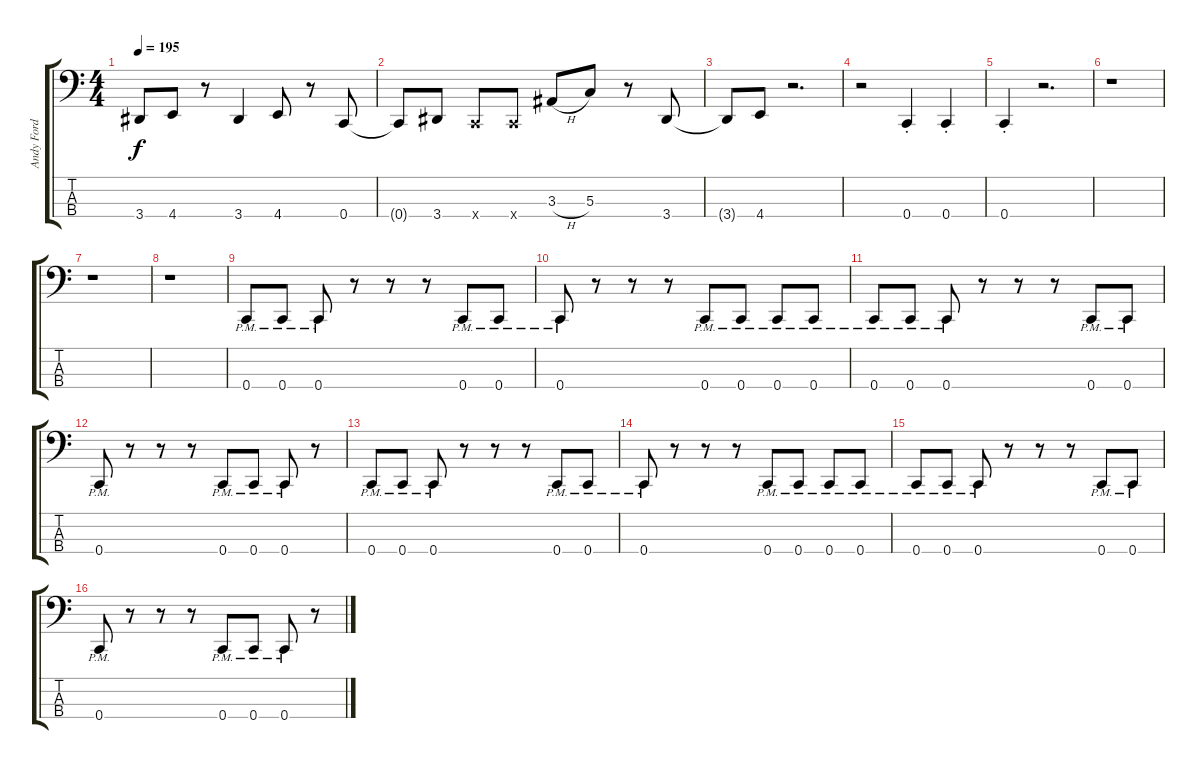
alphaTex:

\track ("Andy Ford" "Andy Ford") {instrument electricbasspick}
\staff {score tabs}
\tuning (F2 C2 G1 C1) {hide}
\ts (4 4)
\tempo 195
\clef f4
\ks c
3.4{t}.8{dy f} 4.4.8 r.8 3.4.4 4.4.8 r.8 0.4.8 |
0.4{t}.8 3.4.8 0.4{x}.8 0.4{x}.8 3.3{h}.8 5.3.8 r.8 3.4.8 |
3.4{t}.8 4.4.8 r.2{d} |
r.2 0.4{st}.4 0.4{st}.4 |
0.4{st}.4 r.2{d} |
r.1 |
r.1 |
r.1 |
0.4{pm}.8 0.4{pm}.8 0.4{pm}.8 r.8 r.8 r.8 0.4{pm}.8 0.4{pm}.8 |
0.4{pm}.8 r.8 r.8 r.8 0.4{pm}.8 0.4{pm}.8 0.4{pm}.8 0.4{pm}.8 |
0.4{pm}.8 0.4{pm}.8 0.4{pm}.8 r.8 r.8 r.8 0.4{pm}.8 0.4{pm}.8 |
0.4{pm}.8 r.8 r.8 r.8 0.4{pm}.8 0.4{pm}.8 0.4{pm}.8 r.8 |
0.4{pm}.8 0.4{pm}.8 0.4{pm}.8 r.8 r.8 r.8 0.4{pm}.8 0.4{pm}.8 |
0.4{pm}.8 r.8 r.8 r.8 0.4{pm}.8 0.4{pm}.8 0.4{pm}.8 0.4{pm}.8 |
0.4{pm}.8 0.4{pm}.8 0.4{pm}.8 r.8 r.8 r.8 0.4{pm}.8 0.4{pm}.8 |
0.4{pm}.8 r.8 r.8 r.8 0.4{pm}.8 0.4{pm}.8 0.4{pm}.8 r.8
